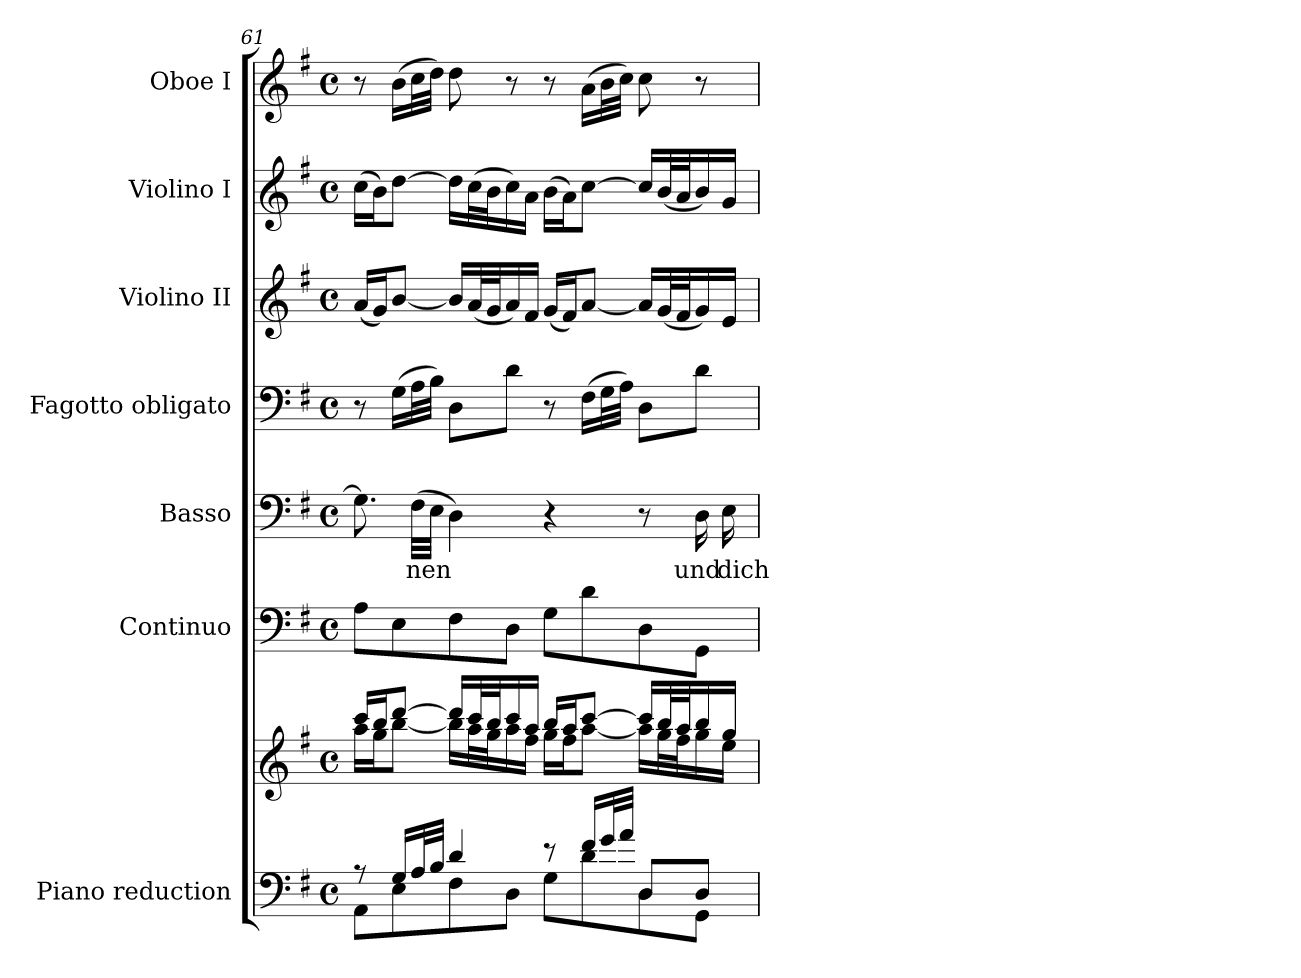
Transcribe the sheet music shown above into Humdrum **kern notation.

**kern	**kern	**kern	**kern	**text	**kern	**kern	**kern	**kern
*part7	*part7	*part6	*part5	*part5	*part4	*part3	*part2	*part1
*staff8	*staff7	*staff6	*staff5	*staff5	*staff4	*staff3	*staff2	*staff1
*I"Piano reduction	*	*I"Continuo	*I"Basso	*	*I"Fagotto obligato	*I"Violino II	*I"Violino I	*I"Oboe I
*I'Pno	*	*	*	*	*	*I'Vln	*I'Vln	*I'Ob
!!LO:PB:g=z
*clefF4	*clefG2	*clefF4	*clefF4	*	*clefF4	*clefG2	*clefG2	*clefG2
*k[f#]	*k[f#]	*k[f#]	*k[f#]	*	*k[f#]	*k[f#]	*k[f#]	*k[f#]
*M4/4	*M4/4	*M4/4	*M4/4	*	*M4/4	*M4/4	*M4/4	*M4/4
*met(c)	*met(c)	*met(c)	*met(c)	*	*met(c)	*met(c)	*met(c)	*met(c)
=61	=61	=61	=61	=61	=61	=61	=61	=61
*^	*^	*	*	*	*	*	*	*
8r	8AA\L	16ccc/LL	16aa\LL	8A\L	8.G\]	.	8r	(16a/LL	(16cc\LL	8r
.	.	16bb/J	16gg\J	.	.	.	.	16g/J)	16b\J)	.
16G/LL	8E\	[8ddd/J	[8bb\J	8E\	.	.	(16G\LL	[8b/J	[8dd\J	(16b\LL
!	!	!	!	!	!	!LO:LY:b	!	!	!	!
32A/L	.	.	.	.	(32F#\LLL	-nen	32A\L	.	.	32cc\L
32B/JJJ	.	.	.	.	32E\JJJ	.	32B\JJJ)	.	.	32dd\JJJ)
4d/	8F#\	16ddd/LL]	16bb\LL]	8F#\	4D\)	.	8D\L	16b/LL]	16dd\LL]	8dd\
.	.	32ccc/L	32aa\L	.	.	.	.	(32a/L	(32cc\L	.
.	.	32bb/J	32gg\J	.	.	.	.	32g/J	32b\J	.
.	8D\J	16ccc/	16aa\	8D\J	.	.	8d\J	16a/)	16cc\)	8r
.	.	16aa/JJ	16ff#\JJ	.	.	.	.	16f#/JJ	16a\JJ	.
8r	8G\L	16bb/LL	16gg\LL	8G\L	4r	.	8r	(16g/LL	(16b\LL	8r
.	.	16aa/J	16ff#\J	.	.	.	.	16f#/J)	16a\J)	.
16f#/LL	8d\	[8ccc/J	[8aa\J	8d\	.	.	(16F#\LL	[8a/J	[8cc\J	(16a\LL
32g/L	.	.	.	.	.	.	32G\L	.	.	32b\L
32a/JJJ	.	.	.	.	.	.	32A\JJJ)	.	.	32cc\JJJ)
8D/L	8D\	16ccc/LL]	16aa\LL]	8D\	8r	.	8D\L	16a/LL]	16cc/LL]	8cc\
.	.	32bb/L	32gg\L	.	.	.	.	(32g/L	(32b/L	.
.	.	32aa/J	32ff#\J	.	.	.	.	32f#/J	32a/J	.
!	!	!	!	!	!	!LO:LY:b	!	!	!	!
8D/J	8GG\J	16bb/	16gg\	8GG\J	16D\	und	8d\J	16g/)	16b/)	8r
!	!	!	!	!	!	!LO:LY:b	!	!	!	!
.	.	16gg/JJ	16ee\JJ	.	16E\	dich	.	16e/JJ	16g/JJ	.
*v	*v	*	*	*	*	*	*	*	*	*
*	*v	*v	*	*	*	*	*	*	*
=	=	=	=	=	=	=	=	=
*-	*-	*-	*-	*-	*-	*-	*-	*-
